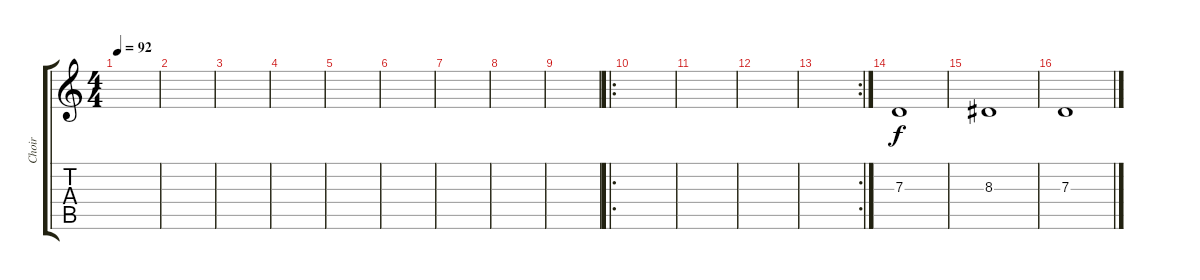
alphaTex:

\track ("Choir" "Choir") {instrument choiraahs}
\staff {score tabs}
\tuning (E4 B3 G3 D3 A2 E2) {hide}
\ts (4 4)
\tempo 92
\clef g2
\ks c
|
|
|
|
|
|
|
|
|
\ro
|
|
|
\rc 2
|
7.3.1 |
8.3.1 |
7.3.1
